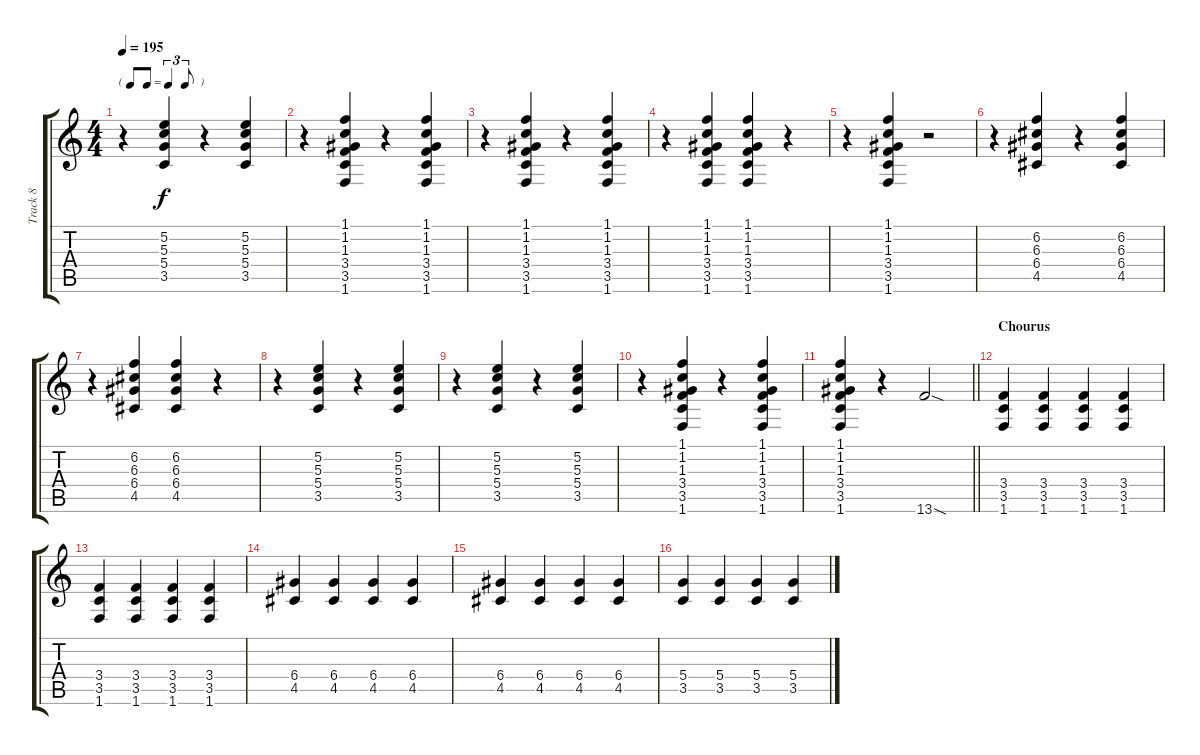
\track ("Track 8" "Track 8") {instrument acousticguitarsteel}
\staff {score tabs}
\tuning (E4 B3 G3 D3 A2 E2) {hide}
\ts (4 4)
\tf triplet8th
\tempo 195
\clef g2
\ks c
r.4{dy f} (5.2 5.3 5.4 3.5).4 r.4 (5.2 5.3 5.4 3.5).4 |
r.4 (1.1 1.2 1.3 3.4 3.5 1.6).4 r.4 (1.1 1.2 1.3 3.4 3.5 1.6).4 |
r.4 (1.1 1.2 1.3 3.4 3.5 1.6).4 r.4 (1.1 1.2 1.3 3.4 3.5 1.6).4 |
r.4 (1.1 1.2 1.3 3.4 3.5 1.6).4 (1.1 1.2 1.3 3.4 3.5 1.6).4 r.4 |
r.4 (1.1 1.2 1.3 3.4 3.5 1.6).4 r.2 |
r.4 (6.2 6.3 6.4 4.5).4 r.4 (6.2 6.3 6.4 4.5).4 |
r.4 (6.2 6.3 6.4 4.5).4 (6.2 6.3 6.4 4.5).4 r.4 |
r.4 (5.2 5.3 5.4 3.5).4 r.4 (5.2 5.3 5.4 3.5).4 |
r.4 (5.2 5.3 5.4 3.5).4 r.4 (5.2 5.3 5.4 3.5).4 |
r.4 (1.1 1.2 1.3 3.4 3.5 1.6).4 r.4 (1.1 1.2 1.3 3.4 3.5 1.6).4 |
\barLineRight lightlight
(1.1 1.2 1.3 3.4 3.5 1.6).4 r.4 13.6{sod}.2 |
\section ("" "Chourus")
(3.4 3.5 1.6).4 (3.4 3.5 1.6).4 (3.4 3.5 1.6).4 (3.4 3.5 1.6).4 |
(3.4 3.5 1.6).4 (3.4 3.5 1.6).4 (3.4 3.5 1.6).4 (3.4 3.5 1.6).4 |
(6.4 4.5).4 (6.4 4.5).4 (6.4 4.5).4 (6.4 4.5).4 |
(6.4 4.5).4 (6.4 4.5).4 (6.4 4.5).4 (6.4 4.5).4 |
(5.4 3.5).4 (5.4 3.5).4 (5.4 3.5).4 (5.4 3.5).4
